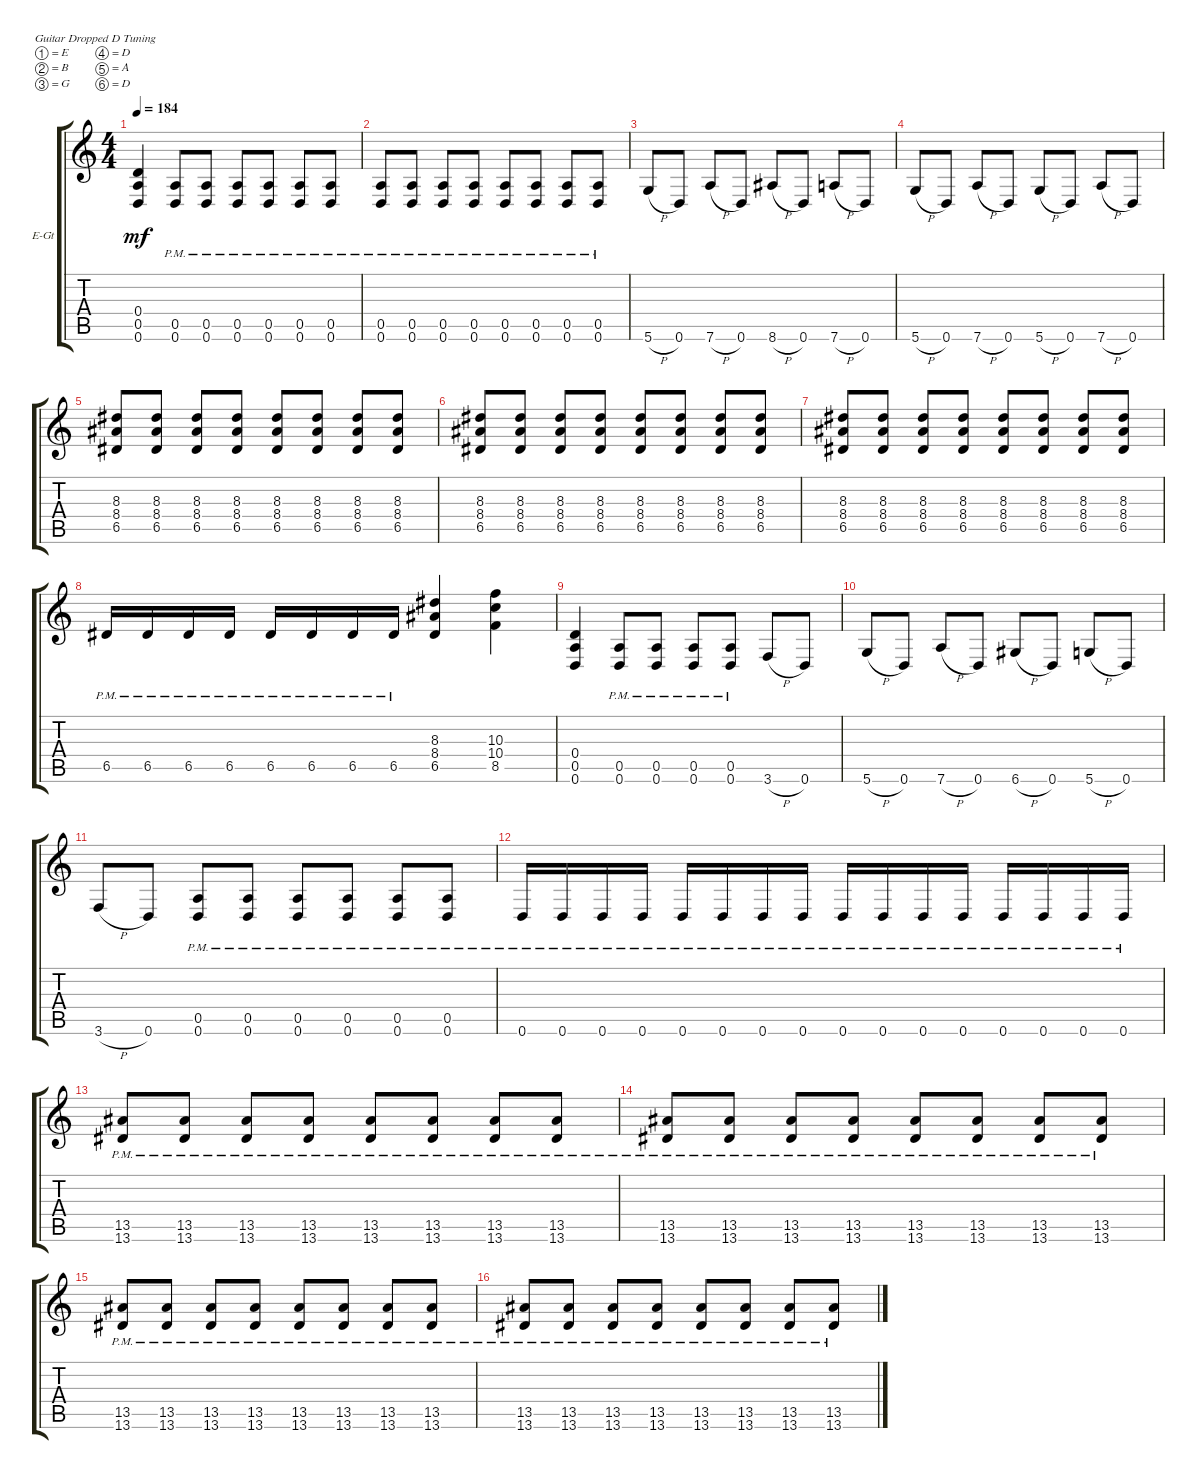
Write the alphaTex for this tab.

\defaultSystemsLayout 4
\bracketExtendMode groupsimilarinstruments
\firstSystemTrackNameOrientation horizontal
\otherSystemsTrackNameOrientation horizontal
\track ("Synyster Gates (Rhythm)" "E-Gt") {instrument distortionguitar}
\staff {score tabs}
\tuning (E4 B3 G3 D3 A2 D2)
\ts (4 4)
\tempo 184
\clef g2
\ks c
(0.6 0.5 0.4).4{dy mf} (0.6{pm} 0.5{pm}).8 (0.5{pm} 0.6{pm}).8 (0.6{pm} 0.5{pm}).8 (0.5{pm} 0.6{pm}).8 (0.6{pm} 0.5{pm}).8 (0.5{pm} 0.6{pm}).8 |
(0.6{pm} 0.5{pm}).8 (0.5{pm} 0.6{pm}).8 (0.6{pm} 0.5{pm}).8 (0.5{pm} 0.6{pm}).8 (0.6{pm} 0.5{pm}).8 (0.5{pm} 0.6{pm}).8 (0.6{pm} 0.5{pm}).8 (0.5{pm} 0.6{pm}).8 |
5.6{h}.8 0.6.8 7.6{h}.8 0.6.8 8.6{h}.8 0.6.8 7.6{h}.8 0.6.8 |
5.6{h}.8 0.6.8 7.6{h}.8 0.6.8 5.6{h}.8 0.6.8 7.6{h}.8 0.6.8 |
(6.5 8.4 8.3).8 (8.3 8.4 6.5).8 (6.5 8.4 8.3).8 (8.3 8.4 6.5).8 (6.5 8.4 8.3).8 (8.3 8.4 6.5).8 (6.5 8.4 8.3).8 (8.3 8.4 6.5).8 |
(6.5 8.4 8.3).8 (8.3 8.4 6.5).8 (6.5 8.4 8.3).8 (8.3 8.4 6.5).8 (6.5 8.4 8.3).8 (8.3 8.4 6.5).8 (6.5 8.4 8.3).8 (8.3 8.4 6.5).8 |
(6.5 8.4 8.3).8 (8.3 8.4 6.5).8 (6.5 8.4 8.3).8 (8.3 8.4 6.5).8 (6.5 8.4 8.3).8 (8.3 8.4 6.5).8 (6.5 8.4 8.3).8 (8.3 8.4 6.5).8 |
6.5{pm}.16 6.5{pm}.16 6.5{pm}.16 6.5{pm}.16 6.5{pm}.16 6.5{pm}.16 6.5{pm}.16 6.5{pm}.16 (6.5 8.4 8.3).4 (10.3 10.4 8.5).4 |
(0.6 0.5 0.4).4 (0.6{pm} 0.5{pm}).8 (0.5{pm} 0.6{pm}).8 (0.6{pm} 0.5{pm}).8 (0.5{pm} 0.6{pm}).8 3.6{h}.8 0.6.8 |
5.6{h}.8 0.6.8 7.6{h}.8 0.6.8 6.6{h}.8 0.6.8 5.6{h}.8 0.6.8 |
3.6{h}.8 0.6.8 (0.6{pm} 0.5{pm}).8 (0.5{pm} 0.6{pm}).8 (0.6{pm} 0.5{pm}).8 (0.5{pm} 0.6{pm}).8 (0.6{pm} 0.5{pm}).8 (0.5{pm} 0.6{pm}).8 |
0.6{pm}.16 0.6{pm}.16 0.6{pm}.16 0.6{pm}.16 0.6{pm}.16 0.6{pm}.16 0.6{pm}.16 0.6{pm}.16 0.6{pm}.16 0.6{pm}.16 0.6{pm}.16 0.6{pm}.16 0.6{pm}.16 0.6{pm}.16 0.6{pm}.16 0.6{pm}.16 |
(13.6{pm} 13.5{pm}).8 (13.6{pm} 13.5{pm}).8 (13.5{pm} 13.6{pm}).8 (13.6{pm} 13.5{pm}).8 (13.5{pm} 13.6{pm}).8 (13.6{pm} 13.5{pm}).8 (13.5{pm} 13.6{pm}).8 (13.6{pm} 13.5{pm}).8 |
(13.6{pm} 13.5{pm}).8 (13.6{pm} 13.5{pm}).8 (13.5{pm} 13.6{pm}).8 (13.6{pm} 13.5{pm}).8 (13.5{pm} 13.6{pm}).8 (13.6{pm} 13.5{pm}).8 (13.5{pm} 13.6{pm}).8 (13.6{pm} 13.5{pm}).8 |
(13.6{pm} 13.5{pm}).8 (13.6{pm} 13.5{pm}).8 (13.5{pm} 13.6{pm}).8 (13.6{pm} 13.5{pm}).8 (13.5{pm} 13.6{pm}).8 (13.6{pm} 13.5{pm}).8 (13.5{pm} 13.6{pm}).8 (13.6{pm} 13.5{pm}).8 |
(13.6{pm} 13.5{pm}).8 (13.6{pm} 13.5{pm}).8 (13.5{pm} 13.6{pm}).8 (13.6{pm} 13.5{pm}).8 (13.5{pm} 13.6{pm}).8 (13.6{pm} 13.5{pm}).8 (13.5{pm} 13.6{pm}).8 (13.6{pm} 13.5{pm}).8
